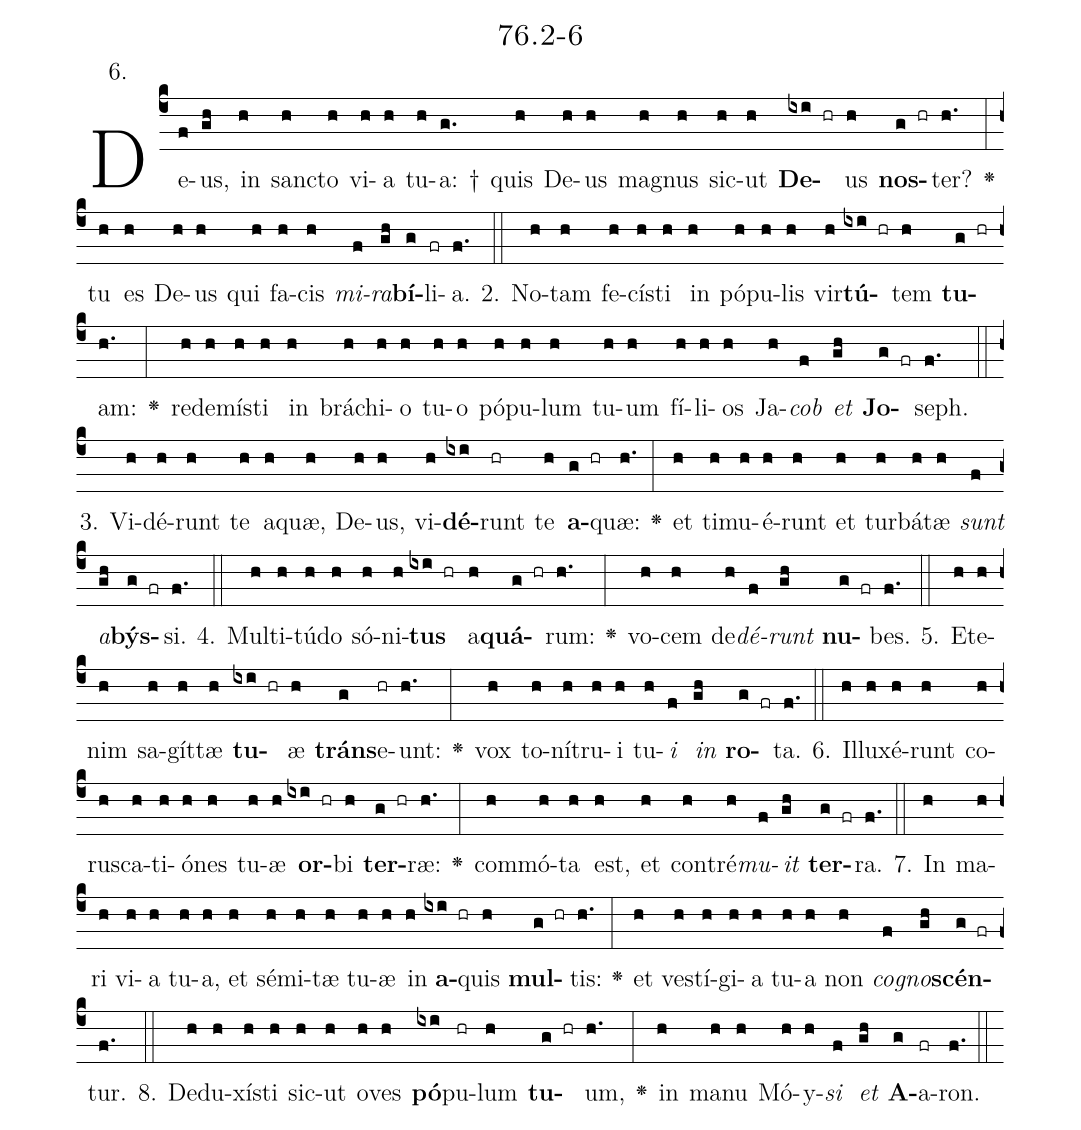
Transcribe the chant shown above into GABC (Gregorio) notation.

name: 76.2-6;
annotation: 6.;
%%
(c4)De(f)us,(gh) in(h) sanc(h)to(h) vi(h)a(h) tu(h)a: †(g.) quis(h) De(h)us(h) ma(h)gnus(h) sic(h)ut(h) <b>De</b>(ixi hr)us(h) <b>nos</b>(g hr)ter?(h.) <v>\greheightstar</v>(:) tu(h) es(h) De(h)us(h) qui(h) fa(h)cis(h) <i>mi</i>(f)<i>ra</i>(gh)<b>bí</b>(g)li(fr)a.(f.) (::)
2. No(h)tam(h) fe(h)cís(h)ti(h) in(h) pó(h)pu(h)lis(h) vir(h)<b>tú</b>(ixi hr)tem(h) <b>tu</b>(g hr)am:(h.) <v>\greheightstar</v>(:) red(h)e(h)mís(h)ti(h) in(h) brá(h)chi(h)o(h) tu(h)o(h) pó(h)pu(h)lum(h) tu(h)um(h) fí(h)li(h)os(h) Ja(h)<i>cob</i>(f) <i>et</i>(gh) <b>Jo</b>(g fr)seph.(f.) (::)
3. Vi(h)dé(h)runt(h) te(h) a(h)quæ,(h) De(h)us,(h) vi(h)<b>dé</b>(ixi)runt(hr) te(h) <b>a</b>(g hr)quæ:(h.) <v>\greheightstar</v>(:) et(h) ti(h)mu(h)é(h)runt(h) et(h) tur(h)bá(h)tæ(h) <i>sunt</i>(f) <i>a</i>(gh)<b>býs</b>(g fr)si.(f.) (::)
4. Mul(h)ti(h)tú(h)do(h) só(h)ni(h)<b>tus</b>(ixi hr) a(h)<b>quá</b>(g hr)rum:(h.) <v>\greheightstar</v>(:) vo(h)cem(h) de(h)<i>dé</i>(f)<i>runt</i>(gh) <b>nu</b>(g fr)bes.(f.) (::)
5. Et(h)e(h)nim(h) sa(h)gít(h)tæ(h) <b>tu</b>(ixi hr)æ(h) <b>tráns</b>(g)e(hr)unt:(h.) <v>\greheightstar</v>(:) vox(h) to(h)ní(h)tru(h)i(h) tu(h)<i>i</i>(f) <i>in</i>(gh) <b>ro</b>(g fr)ta.(f.) (::)
6. Il(h)lu(h)xé(h)runt(h) co(h)rus(h)ca(h)ti(h)ó(h)nes(h) tu(h)æ(h) <b>or</b>(ixi hr)bi(h) <b>ter</b>(g hr)ræ:(h.) <v>\greheightstar</v>(:) com(h)mó(h)ta(h) est,(h) et(h) con(h)tré(h)<i>mu</i>(f)<i>it</i>(gh) <b>ter</b>(g fr)ra.(f.) (::)
7. In(h) ma(h)ri(h) vi(h)a(h) tu(h)a,(h) et(h) sé(h)mi(h)tæ(h) tu(h)æ(h) in(h) <b>a</b>(ixi hr)quis(h) <b>mul</b>(g hr)tis:(h.) <v>\greheightstar</v>(:) et(h) ves(h)tí(h)gi(h)a(h) tu(h)a(h) non(h) <i>co</i>(f)<i>gno</i>(gh)<b>scén</b>(g fr)tur.(f.) (::)
8. De(h)du(h)xís(h)ti(h) sic(h)ut(h) o(h)ves(h) <b>pó</b>(ixi)pu(hr)lum(h) <b>tu</b>(g hr)um,(h.) <v>\greheightstar</v>(:) in(h) ma(h)nu(h) Mó(h)y(h)<i>si</i>(f) <i>et</i>(gh) <b>A</b>(g)a(fr)ron.(f.) (::)
